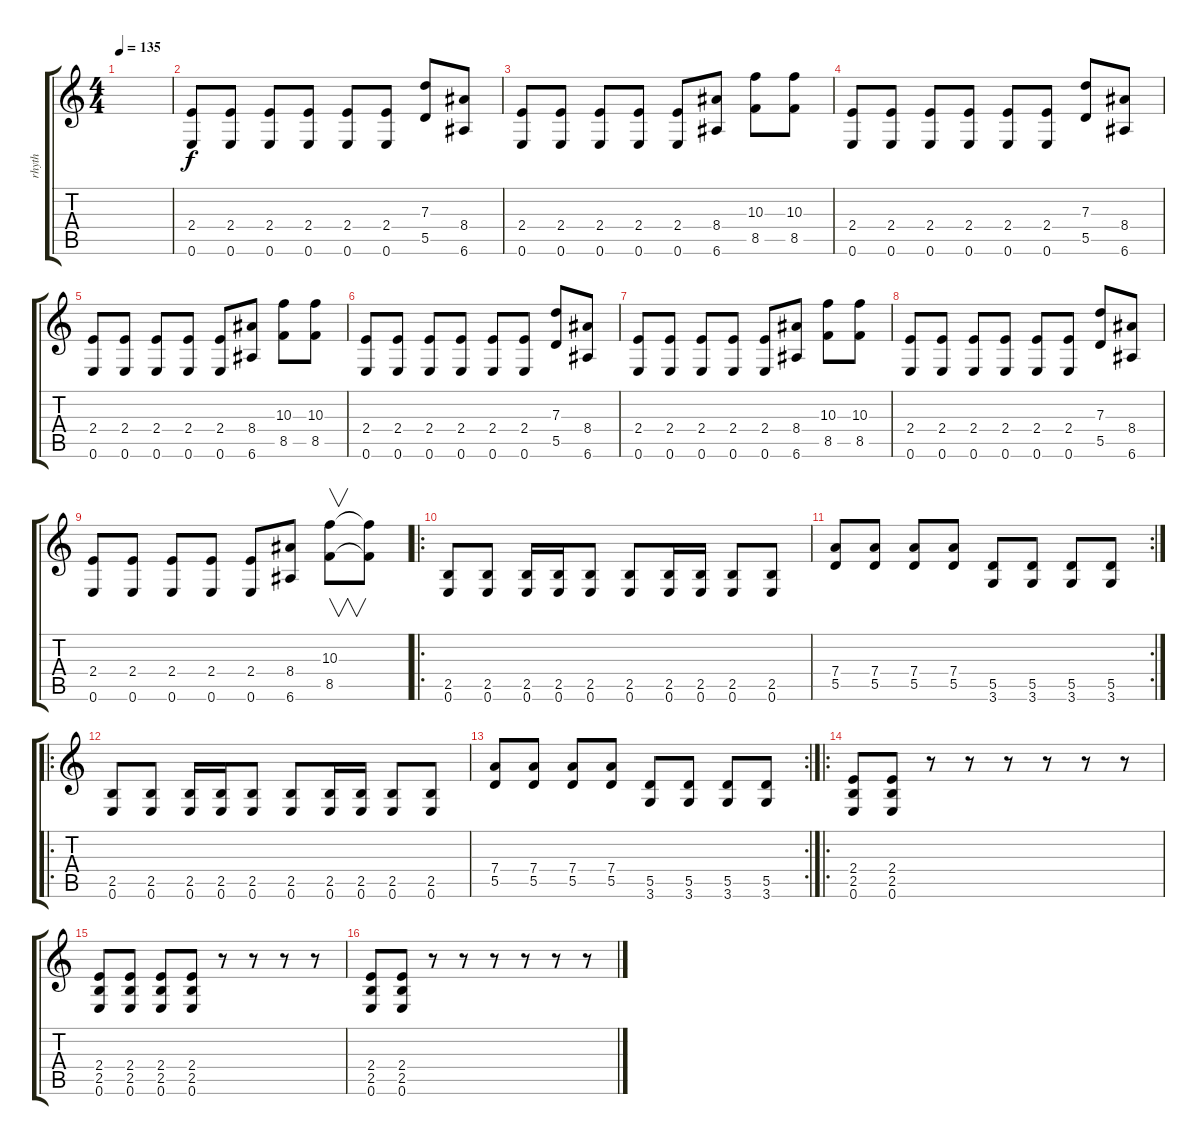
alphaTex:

\track ("rhyth" "rhyth") {instrument overdrivenguitar}
\staff {score tabs}
\tuning (E4 B3 G3 D3 A2 E2) {hide}
\ts (4 4)
\tempo 135
\clef g2
\ks c
|
(2.4 0.6).8 (2.4 0.6).8 (2.4 0.6).8 (2.4 0.6).8 (2.4 0.6).8 (2.4 0.6).8 (7.3 5.5).8 (8.4 6.6).8 |
(2.4 0.6).8 (2.4 0.6).8 (2.4 0.6).8 (2.4 0.6).8 (2.4 0.6).8 (8.4 6.6).8 (10.3 8.5).8 (10.3 8.5).8 |
(2.4 0.6).8 (2.4 0.6).8 (2.4 0.6).8 (2.4 0.6).8 (2.4 0.6).8 (2.4 0.6).8 (7.3 5.5).8 (8.4 6.6).8 |
(2.4 0.6).8 (2.4 0.6).8 (2.4 0.6).8 (2.4 0.6).8 (2.4 0.6).8 (8.4 6.6).8 (10.3 8.5).8 (10.3 8.5).8 |
(2.4 0.6).8 (2.4 0.6).8 (2.4 0.6).8 (2.4 0.6).8 (2.4 0.6).8 (2.4 0.6).8 (7.3 5.5).8 (8.4 6.6).8 |
(2.4 0.6).8 (2.4 0.6).8 (2.4 0.6).8 (2.4 0.6).8 (2.4 0.6).8 (8.4 6.6).8 (10.3 8.5).8 (10.3 8.5).8 |
(2.4 0.6).8 (2.4 0.6).8 (2.4 0.6).8 (2.4 0.6).8 (2.4 0.6).8 (2.4 0.6).8 (7.3 5.5).8 (8.4 6.6).8 |
(2.4 0.6).8 (2.4 0.6).8 (2.4 0.6).8 (2.4 0.6).8 (2.4 0.6).8 (8.4 6.6).8 (10.3 8.5).8{v} (10.3{t} 8.5{t}).8 |
\ro
(2.5 0.6).8{volume 13 balance 8 instrument distortionguitar} (2.5 0.6).8 (2.5 0.6).16 (2.5 0.6).16 (2.5 0.6).8 (2.5 0.6).8 (2.5 0.6).16 (2.5 0.6).16 (2.5 0.6).8 (2.5 0.6).8 |
\rc 2
(7.4 5.5).8 (7.4 5.5).8 (7.4 5.5).8 (7.4 5.5).8 (5.5 3.6).8 (5.5 3.6).8 (5.5 3.6).8 (5.5 3.6).8 |
\ro
(2.5 0.6).8 (2.5 0.6).8 (2.5 0.6).16 (2.5 0.6).16 (2.5 0.6).8 (2.5 0.6).8 (2.5 0.6).16 (2.5 0.6).16 (2.5 0.6).8 (2.5 0.6).8 |
\rc 2
(7.4 5.5).8 (7.4 5.5).8 (7.4 5.5).8 (7.4 5.5).8 (5.5 3.6).8 (5.5 3.6).8 (5.5 3.6).8 (5.5 3.6).8 |
\ro
(2.4 2.5 0.6).8{volume 11 balance 8 instrument distortionguitar} (2.4 2.5 0.6).8 r.8 r.8 r.8 r.8 r.8 r.8 |
(2.4 2.5 0.6).8 (2.4 2.5 0.6).8 (2.4 2.5 0.6).8 (2.4 2.5 0.6).8 r.8 r.8 r.8 r.8 |
(2.4 2.5 0.6).8 (2.4 2.5 0.6).8 r.8 r.8 r.8 r.8 r.8 r.8
